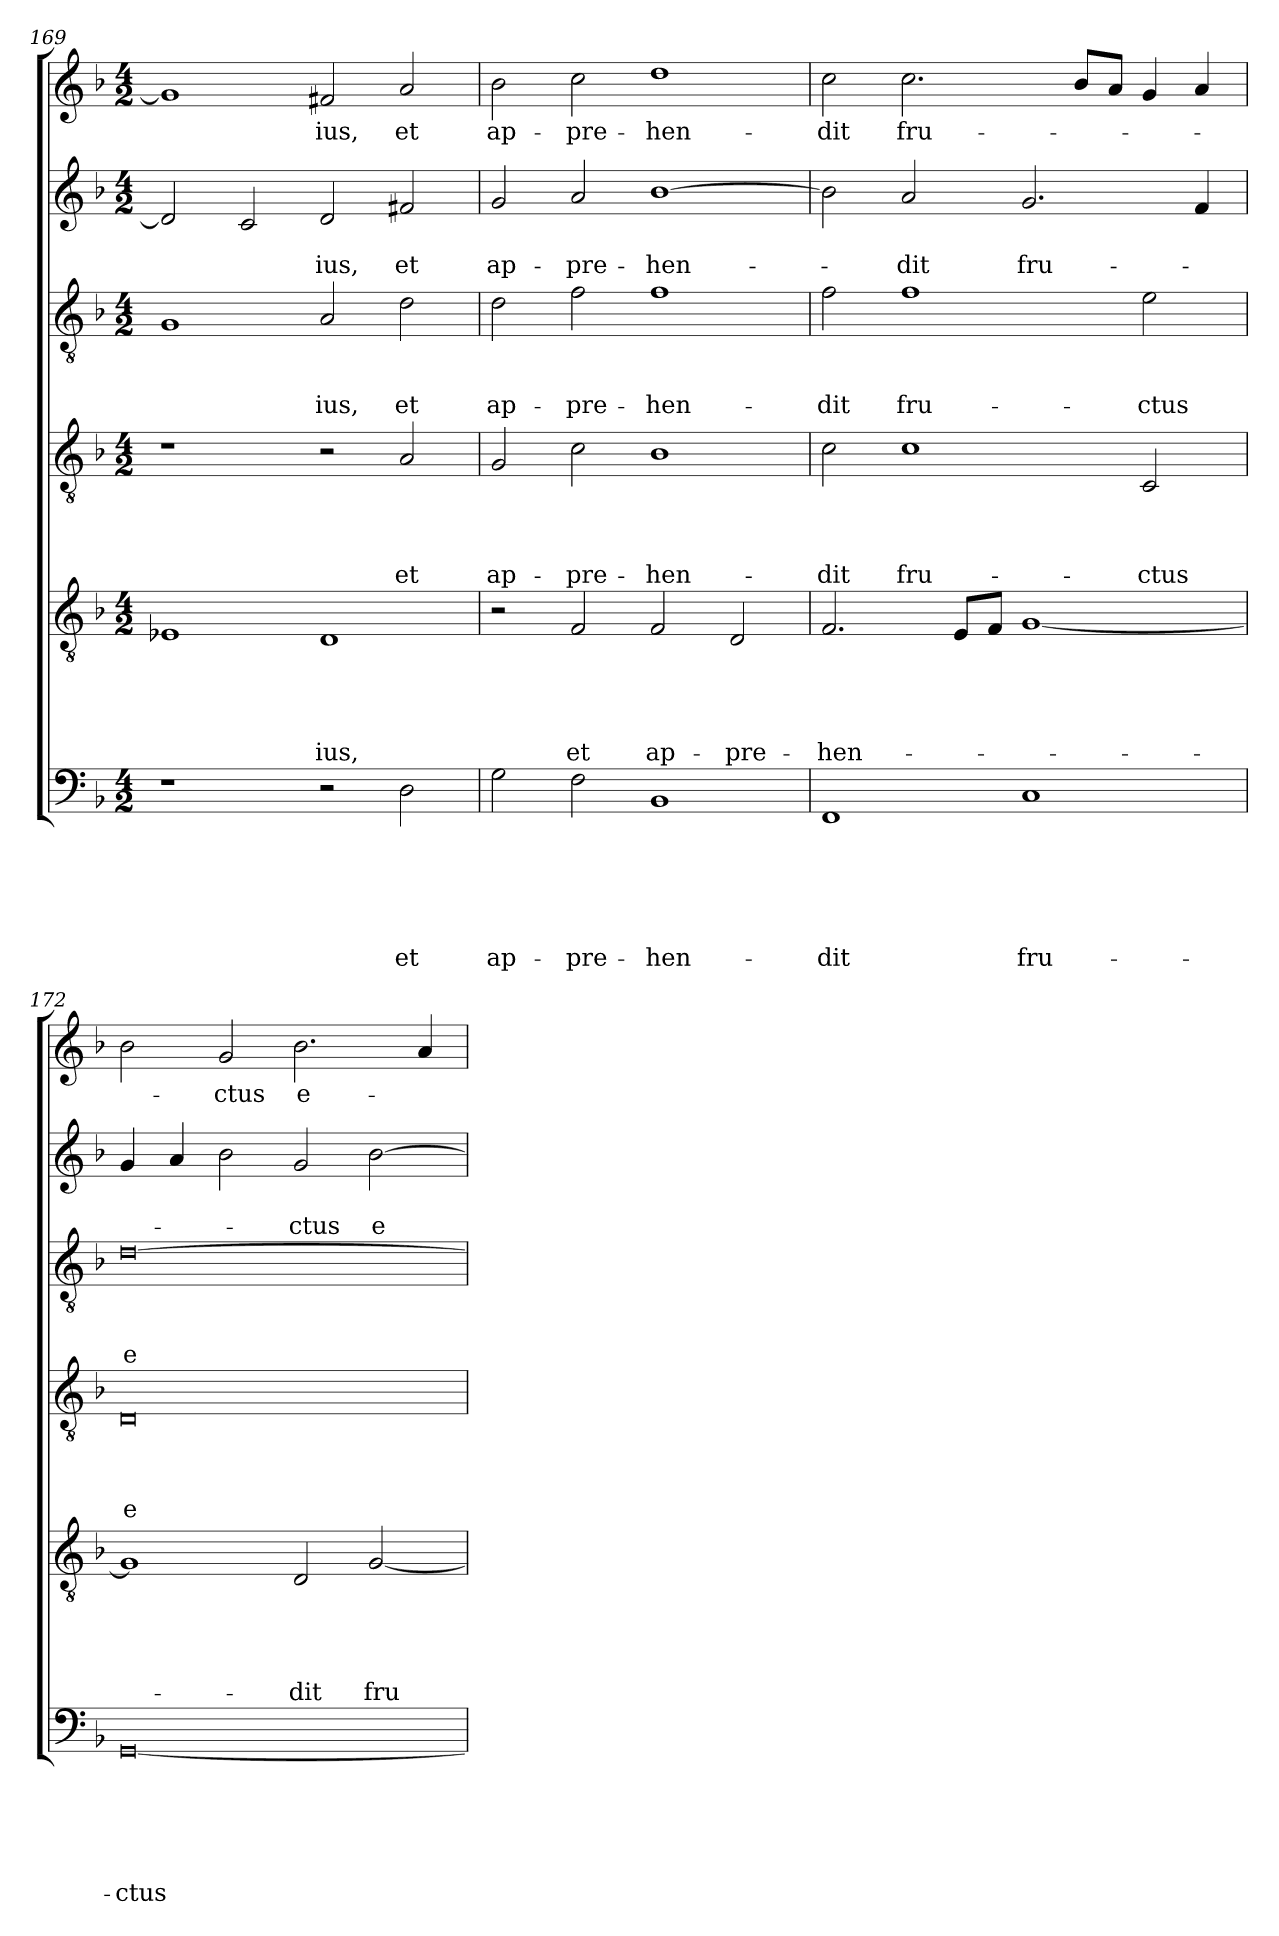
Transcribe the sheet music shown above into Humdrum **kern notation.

**kern	**text	**text	**text	**text	**text	**text	**kern	**text	**text	**text	**text	**text	**kern	**text	**text	**text	**text	**kern	**text	**text	**text	**kern	**text	**text	**kern	**text
*part6	*part6	*part6	*part6	*part6	*part6	*part6	*part5	*part5	*part5	*part5	*part5	*part5	*part4	*part4	*part4	*part4	*part4	*part3	*part3	*part3	*part3	*part2	*part2	*part2	*part1	*part1
*staff6	*staff6	*staff6	*staff6	*staff6	*staff6	*staff6	*staff5	*staff5	*staff5	*staff5	*staff5	*staff5	*staff4	*staff4	*staff4	*staff4	*staff4	*staff3	*staff3	*staff3	*staff3	*staff2	*staff2	*staff2	*staff1	*staff1
*clefF4	*	*	*	*	*	*	*clefGv2	*	*	*	*	*	*clefGv2	*	*	*	*	*clefGv2	*	*	*	*clefG2	*	*	*clefG2	*
*k[b-]	*	*	*	*	*	*	*k[b-]	*	*	*	*	*	*k[b-]	*	*	*	*	*k[b-]	*	*	*	*k[b-]	*	*	*k[b-]	*
*F:	*	*	*	*	*	*	*F:	*	*	*	*	*	*F:	*	*	*	*	*F:	*	*	*	*F:	*	*	*F:	*
*M4/2	*	*	*	*	*	*	*M4/2	*	*	*	*	*	*M4/2	*	*	*	*	*M4/2	*	*	*	*M4/2	*	*	*M4/2	*
=169	=169	=169	=169	=169	=169	=169	=169	=169	=169	=169	=169	=169	=169	=169	=169	=169	=169	=169	=169	=169	=169	=169	=169	=169	=169	=169
1r	.	.	.	.	.	.	1E-X	.	.	.	.	.	1r	.	.	.	.	1G	.	.	.	2d/]	.	.	1g]	.
.	.	.	.	.	.	.	.	.	.	.	.	.	.	.	.	.	.	.	.	.	.	2c/	.	.	.	.
!	!	!	!	!	!	!	!	!	!	!	!	!LO:LY:b	!	!	!	!	!	!	!	!	!LO:LY:b	!	!	!LO:LY:b	!	!LO:LY:b
2r	.	.	.	.	.	.	1D	.	.	.	.	-ius,	2r	.	.	.	.	2A/	.	.	-ius,	2d/	.	-ius,	2f#X/	-ius,
!	!	!	!	!	!	!LO:LY:b	!	!	!	!	!	!	!	!	!	!	!LO:LY:b	!	!	!	!LO:LY:b	!	!	!LO:LY:b	!	!LO:LY:b
2D\	.	.	.	.	.	et	.	.	.	.	.	.	2A/	.	.	.	et	2d\	.	.	et	2f#X/	.	et	2a/	et
=170	=170	=170	=170	=170	=170	=170	=170	=170	=170	=170	=170	=170	=170	=170	=170	=170	=170	=170	=170	=170	=170	=170	=170	=170	=170	=170
!	!	!	!	!	!	!LO:LY:b	!	!	!	!	!	!	!	!	!	!	!LO:LY:b	!	!	!	!LO:LY:b	!	!	!LO:LY:b	!	!LO:LY:b
2G\	.	.	.	.	.	ap-	2r	.	.	.	.	.	2G/	.	.	.	ap-	2d\	.	.	ap-	2g/	.	ap-	2b-\	ap-
!	!	!	!	!	!	!LO:LY:b	!	!	!	!	!	!LO:LY:b	!	!	!	!	!LO:LY:b	!	!	!	!LO:LY:b	!	!	!LO:LY:b	!	!LO:LY:b
2F\	.	.	.	.	.	-pre-	2F/	.	.	.	.	et	2c\	.	.	.	-pre-	2f\	.	.	-pre-	2a/	.	-pre-	2cc\	-pre-
!	!	!	!	!	!	!LO:LY:b	!	!	!	!	!	!LO:LY:b	!	!	!	!	!LO:LY:b	!	!	!	!LO:LY:b	!	!	!LO:LY:b	!	!LO:LY:b
1BB-	.	.	.	.	.	-hen-	2F/	.	.	.	.	ap-	1B-	.	.	.	-hen-	1f	.	.	-hen-	[1b-	.	-hen-	1dd	-hen-
!	!	!	!	!	!	!	!	!	!	!	!	!LO:LY:b	!	!	!	!	!	!	!	!	!	!	!	!	!	!
.	.	.	.	.	.	.	2D/	.	.	.	.	-pre-	.	.	.	.	.	.	.	.	.	.	.	.	.	.
=171	=171	=171	=171	=171	=171	=171	=171	=171	=171	=171	=171	=171	=171	=171	=171	=171	=171	=171	=171	=171	=171	=171	=171	=171	=171	=171
!	!	!	!	!	!	!LO:LY:b	!	!	!	!	!	!LO:LY:b	!	!	!	!	!LO:LY:b	!	!	!	!LO:LY:b	!	!	!	!	!LO:LY:b
1FF	.	.	.	.	.	-dit	2.F/	.	.	.	.	-hen-	2c\	.	.	.	-dit	2f\	.	.	-dit	2b-\]	.	.	2cc\	-dit
!	!	!	!	!	!	!	!	!	!	!	!	!	!	!	!	!	!LO:LY:b	!	!	!	!LO:LY:b	!	!	!LO:LY:b	!	!LO:LY:b
.	.	.	.	.	.	.	.	.	.	.	.	.	1c	.	.	.	fru-	1f	.	.	fru-	2a/	.	-dit	2.cc\	fru-
.	.	.	.	.	.	.	8E/L	.	.	.	.	.	.	.	.	.	.	.	.	.	.	.	.	.	.	.
.	.	.	.	.	.	.	8F/J	.	.	.	.	.	.	.	.	.	.	.	.	.	.	.	.	.	.	.
!	!	!	!	!	!	!LO:LY:b	!	!	!	!	!	!	!	!	!	!	!	!	!	!	!	!	!	!LO:LY:b	!	!
1C	.	.	.	.	.	fru-	[1G	.	.	.	.	.	.	.	.	.	.	.	.	.	.	2.g/	.	fru-	.	.
.	.	.	.	.	.	.	.	.	.	.	.	.	.	.	.	.	.	.	.	.	.	.	.	.	8b-/L	.
.	.	.	.	.	.	.	.	.	.	.	.	.	.	.	.	.	.	.	.	.	.	.	.	.	8a/J	.
!	!	!	!	!	!	!	!	!	!	!	!	!	!	!	!	!	!LO:LY:b	!	!	!	!LO:LY:b	!	!	!	!	!
.	.	.	.	.	.	.	.	.	.	.	.	.	2C/	.	.	.	-ctus	2e\	.	.	-ctus	.	.	.	4g/	.
.	.	.	.	.	.	.	.	.	.	.	.	.	.	.	.	.	.	.	.	.	.	4f/	.	.	4a/	.
=172	=172	=172	=172	=172	=172	=172	=172	=172	=172	=172	=172	=172	=172	=172	=172	=172	=172	=172	=172	=172	=172	=172	=172	=172	=172	=172
!	!	!	!	!	!	!LO:LY:b	!	!	!	!	!	!	!	!	!	!	!LO:LY:b	!	!	!	!LO:LY:b	!	!	!	!	!
[0GG	.	.	.	.	.	-ctus	1G]	.	.	.	.	.	0D	.	.	.	e-	[0d	.	.	e-	4g/	.	.	2b-\	.
.	.	.	.	.	.	.	.	.	.	.	.	.	.	.	.	.	.	.	.	.	.	4a/	.	.	.	.
!	!	!	!	!	!	!	!	!	!	!	!	!	!	!	!	!	!	!	!	!	!	!	!	!	!	!LO:LY:b
.	.	.	.	.	.	.	.	.	.	.	.	.	.	.	.	.	.	.	.	.	.	2b-\	.	.	2g/	-ctus
!	!	!	!	!	!	!	!	!	!	!	!	!LO:LY:b	!	!	!	!	!	!	!	!	!	!	!	!LO:LY:b	!	!LO:LY:b
.	.	.	.	.	.	.	2D/	.	.	.	.	-dit	.	.	.	.	.	.	.	.	.	2g/	.	-ctus	2.b-\	e-
!	!	!	!	!	!	!	!	!	!	!	!	!LO:LY:b	!	!	!	!	!	!	!	!	!	!	!	!LO:LY:b	!	!
.	.	.	.	.	.	.	[2G/	.	.	.	.	fru-	.	.	.	.	.	.	.	.	.	[2b-\	.	e-	.	.
.	.	.	.	.	.	.	.	.	.	.	.	.	.	.	.	.	.	.	.	.	.	.	.	.	4a/	.
=	=	=	=	=	=	=	=	=	=	=	=	=	=	=	=	=	=	=	=	=	=	=	=	=	=	=
*-	*-	*-	*-	*-	*-	*-	*-	*-	*-	*-	*-	*-	*-	*-	*-	*-	*-	*-	*-	*-	*-	*-	*-	*-	*-	*-
